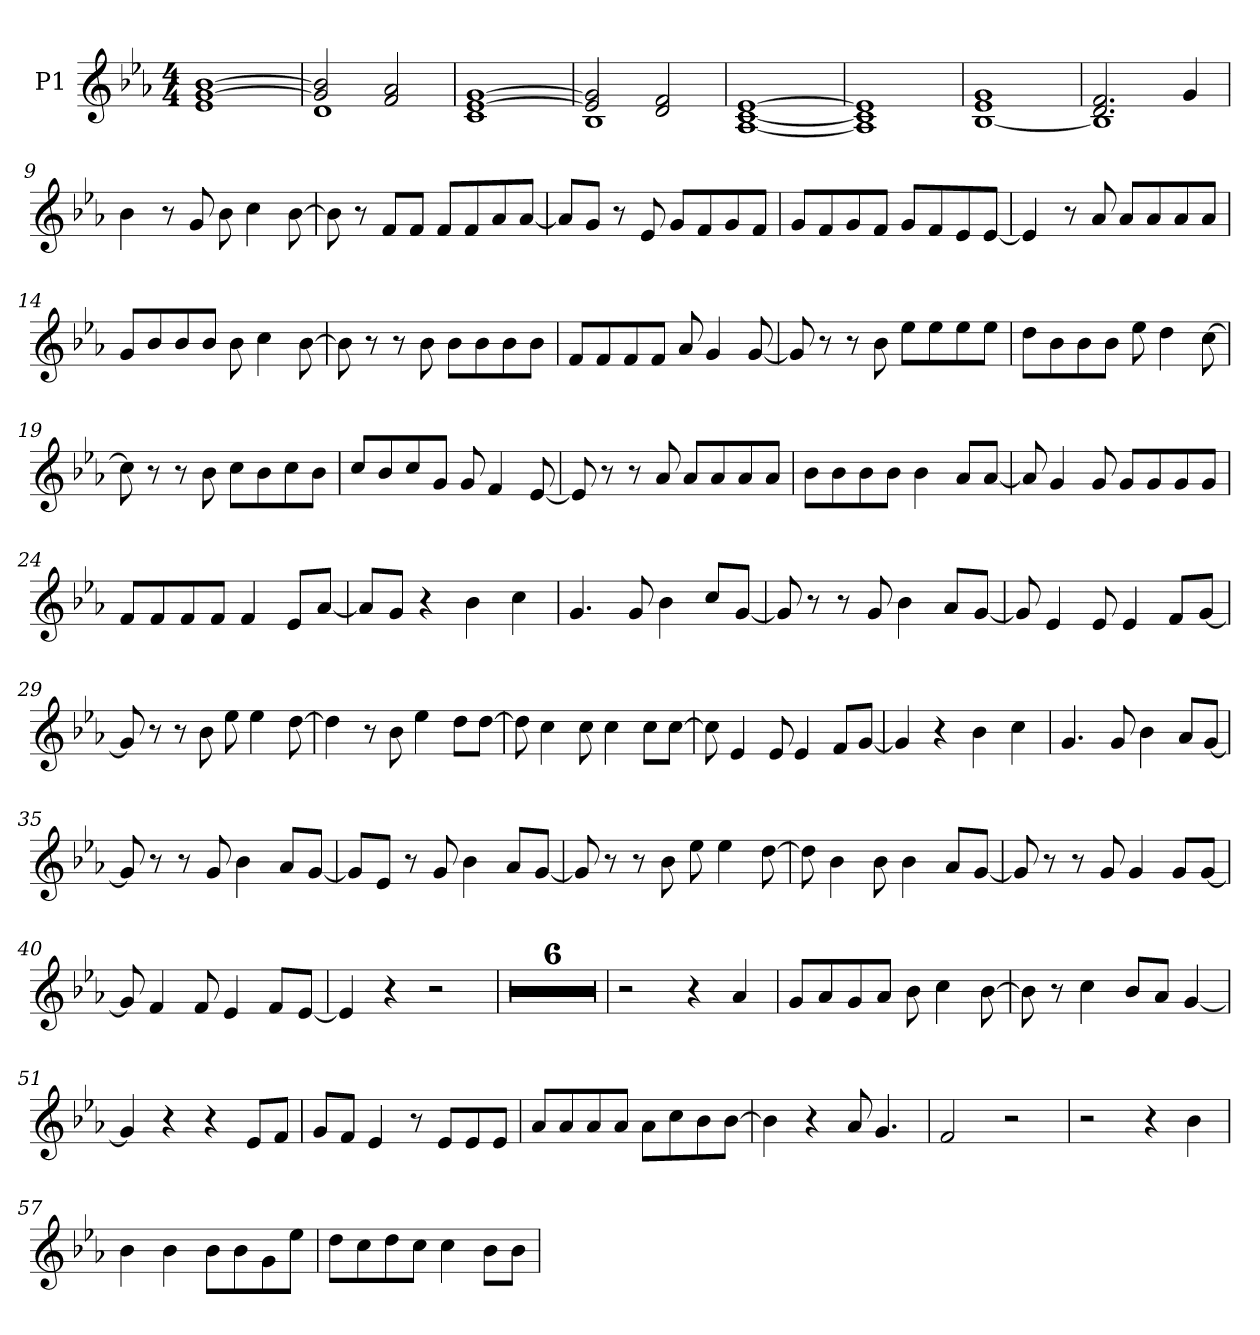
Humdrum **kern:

**kern
*part1
*staff1
*I"P1
*clefG2
*k[b-e-a-]
*E-:
*M4/4
*MM166
=1
*^
[>1g [>1b-	1e-
=2	=2
2g/] 2b-/]	1d
2f/ 2a-/	.
=3	=3
[>1e- [>1g	1c
=4	=4
2e-/] 2g/]	1B-
2d/ 2f/	.
*v	*v
=5
[<1A- [<1c [>1e-
=6
1A-] 1c] 1e-]
=7
*^
1e- 1g	[<1B-
=8	=8
2.d/ 2.f/	1B-]
4g/	.
*v	*v
!!LO:LB:g=z
=9
4b-\
8r
8g/
8b-\
4cc\
[8b-\
=10
8b-\]
8r
8f/L
8f/J
8f/L
8f/
8a-/
[8a-/J
=11
8a-/L]
8g/J
8r
8e-/
8g/L
8f/
8g/
8f/J
=12
8g/L
8f/
8g/
8f/J
8g/L
8f/
8e-/
[8e-/J
=13
4e-/]
8r
8a-/
8a-/L
8a-/
8a-/
8a-/J
!!LO:LB:g=z
=14
8g/L
8b-/
8b-/
8b-/J
8b-\
4cc\
[8b-\
=15
8b-\]
8r
8r
8b-\
8b-\L
8b-\
8b-\
8b-\J
=16
8f/L
8f/
8f/
8f/J
8a-/
4g/
[8g/
=17
8g/]
8r
8r
8b-\
8ee-\L
8ee-\
8ee-\
8ee-\J
=18
8dd\L
8b-\
8b-\
8b-\J
8ee-\
4dd\
[8cc\
!!LO:LB:g=z
=19
8cc\]
8r
8r
8b-\
8cc\L
8b-\
8cc\
8b-\J
=20
8cc/L
8b-/
8cc/
8g/J
8g/
4f/
[8e-/
=21
8e-/]
8r
8r
8a-/
8a-/L
8a-/
8a-/
8a-/J
=22
8b-\L
8b-\
8b-\
8b-\J
4b-\
8a-/L
[8a-/J
!!LO:LB:g=z
=23
8a-/]
4g/
8g/
8g/L
8g/
8g/
8g/J
=24
8f/L
8f/
8f/
8f/J
4f/
8e-/L
[8a-/J
=25
8a-/L]
8g/J
4r
4b-\
4cc\
=26
4.g/
8g/
4b-\
8cc/L
[8g/J
=27
8g/]
8r
8r
8g/
4b-\
8a-/L
[8g/J
!!LO:LB:g=z
=28
8g/]
4e-/
8e-/
4e-/
8f/L
[8g/J
=29
8g/]
8r
8r
8b-\
8ee-\
4ee-\
[8dd\
=30
4dd\]
8r
8b-\
4ee-\
8dd\L
[8dd\J
=31
8dd\]
4cc\
8cc\
4cc\
8cc\L
[8cc\J
=32
8cc\]
4e-/
8e-/
4e-/
8f/L
[8g/J
!!LO:LB:g=z
=33
4g/]
4r
4b-\
4cc\
=34
4.g/
8g/
4b-\
8a-/L
[8g/J
=35
8g/]
8r
8r
8g/
4b-\
8a-/L
[8g/J
=36
8g/L]
8e-/J
8r
8g/
4b-\
8a-/L
[8g/J
=37
8g/]
8r
8r
8b-\
8ee-\
4ee-\
[8dd\
!!LO:LB:g=z
=38
8dd\]
4b-\
8b-\
4b-\
8a-/L
[8g/J
=39
8g/]
8r
8r
8g/
4g/
8g/L
[8g/J
=40
8g/]
4f/
8f/
4e-/
8f/L
[8e-/J
=41
4e-/]
4r
2r
=42
1r
=43
1r
!!LO:LB:g=z
=44
1r
=45
1r
=46
1r
=47
1r
=48
2r
4r
4a-/
=49
8g/L
8a-/
8g/
8a-/J
8b-\
4cc\
[8b-\
!!LO:LB:g=z
=50
8b-\]
8r
4cc\
8b-/L
8a-/J
[4g/
=51
4g/]
4r
4r
8e-/L
8f/J
=52
8g/L
8f/J
4e-/
8r
8e-/L
8e-/
8e-/J
=53
8a-/L
8a-/
8a-/
8a-/J
8a-\L
8cc\
8b-\
[8b-\J
=54
4b-\]
4r
8a-/
4.g/
=55
2f/
2r
!!LO:LB:g=z
=56
2r
4r
4b-\
=57
4b-\
4b-\
8b-\L
8b-\
8g\
8ee-\J
=58
8dd\L
8cc\
8dd\
8cc\J
4cc\
8b-\L
8b-\J
=
*-
